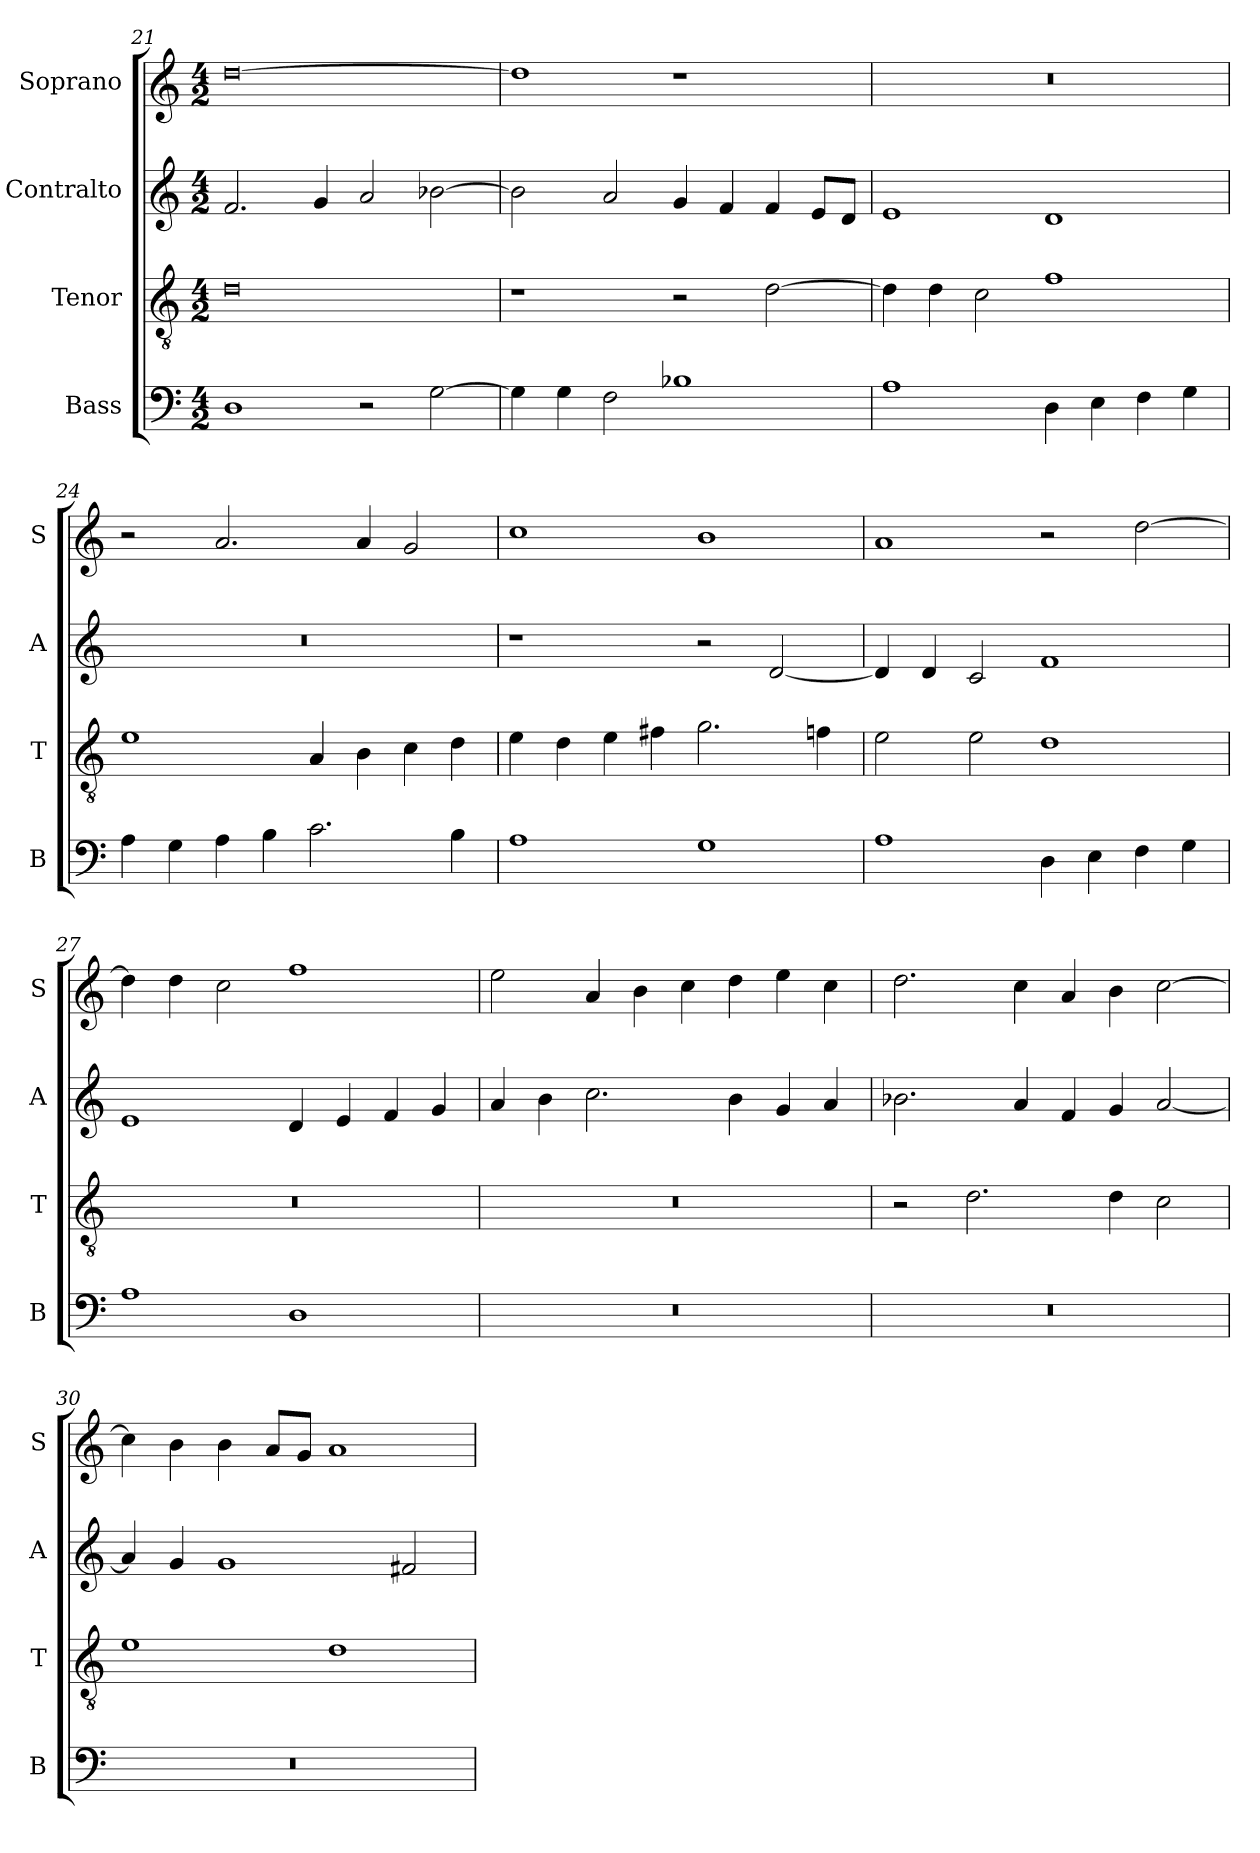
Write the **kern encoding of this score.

**kern	**kern	**kern	**kern
*part4	*part3	*part2	*part1
*staff4	*staff3	*staff2	*staff1
*I"Bass	*I"Tenor	*I"Contralto	*I"Soprano
*I'B	*I'T	*I'A	*I'S
*clefF4	*clefGv2	*clefG2	*clefG2
*k[]	*k[]	*k[]	*k[]
*G:mix	*G:mix	*G:mix	*G:mix
*M4/2	*M4/2	*M4/2	*M4/2
=21	=21	=21	=21
1D	0d	2.f	[0dd
.	.	4g	.
2r	.	2a	.
[2G	.	[2b-X	.
=22	=22	=22	=22
4G]	1r	2b-]	1dd]
4G	.	.	.
2F	.	2a	.
1B-X	2r	4g	1r
.	.	4f	.
.	[2d	4f	.
.	.	8e/L	.
.	.	8d/J	.
=23	=23	=23	=23
1A	4d]	1e	0r
.	4d	.	.
.	2c	.	.
4D	1f	1d	.
4E	.	.	.
4F	.	.	.
4G	.	.	.
=24	=24	=24	=24
4A	1e	0r	2r
4G	.	.	.
4A	.	.	2.a
4B	.	.	.
2.c	4A	.	.
.	4B	.	4a
.	4c	.	2g
4B	4d	.	.
=25	=25	=25	=25
1A	4e	1r	1cc
.	4d	.	.
.	4e	.	.
.	4f#X	.	.
1G	2.g	2r	1b
.	.	[2d	.
.	4fn	.	.
=26	=26	=26	=26
1A	2e	4d]	1a
.	.	4d	.
.	2e	2c	.
4D	1d	1f	2r
4E	.	.	.
4F	.	.	[2dd
4G	.	.	.
=27	=27	=27	=27
1A	0r	1e	4dd]
.	.	.	4dd
.	.	.	2cc
1D	.	4d	1ff
.	.	4e	.
.	.	4f	.
.	.	4g	.
=28	=28	=28	=28
0r	0r	4a	2ee
.	.	4b	.
.	.	2.cc	4a
.	.	.	4b
.	.	.	4cc
.	.	4b	4dd
.	.	4g	4ee
.	.	4a	4cc
=29	=29	=29	=29
0r	2r	2.b-X	2.dd
.	2.d	.	.
.	.	4a	4cc
.	.	4f	4a
.	4d	4g	4b
.	2c	[2a	[2cc
=30	=30	=30	=30
0r	1e	4a]	4cc]
.	.	4g	4b
.	.	1g	4b
.	.	.	8a/L
.	.	.	8g/J
.	1d	.	1a
.	.	2f#X	.
=	=	=	=
*-	*-	*-	*-
